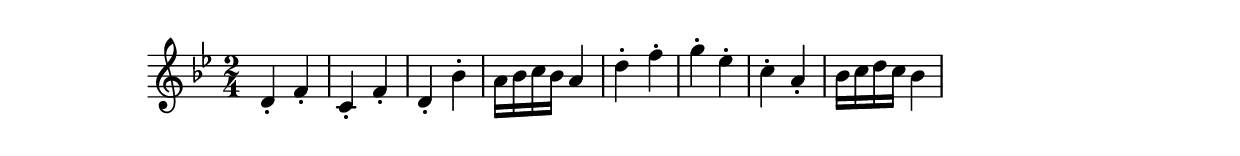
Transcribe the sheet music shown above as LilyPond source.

\version "2.19.49"
%{\header {
  title = "rondo from string quartet # 6"
  composer = "W.A. Mozart"
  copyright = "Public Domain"
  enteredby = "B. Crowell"
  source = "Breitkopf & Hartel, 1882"
}%}
\score{{\key bes \major
    \time 2/4
    %{\tempo 4=180
    %}\relative d' {
d4-. f-. | c-. f-. | d-. bes'-. | a16 bes c bes a4 |
d4-. f-. | g-. es-. | c-. a-. | bes16 c d c bes4 |
}
}}